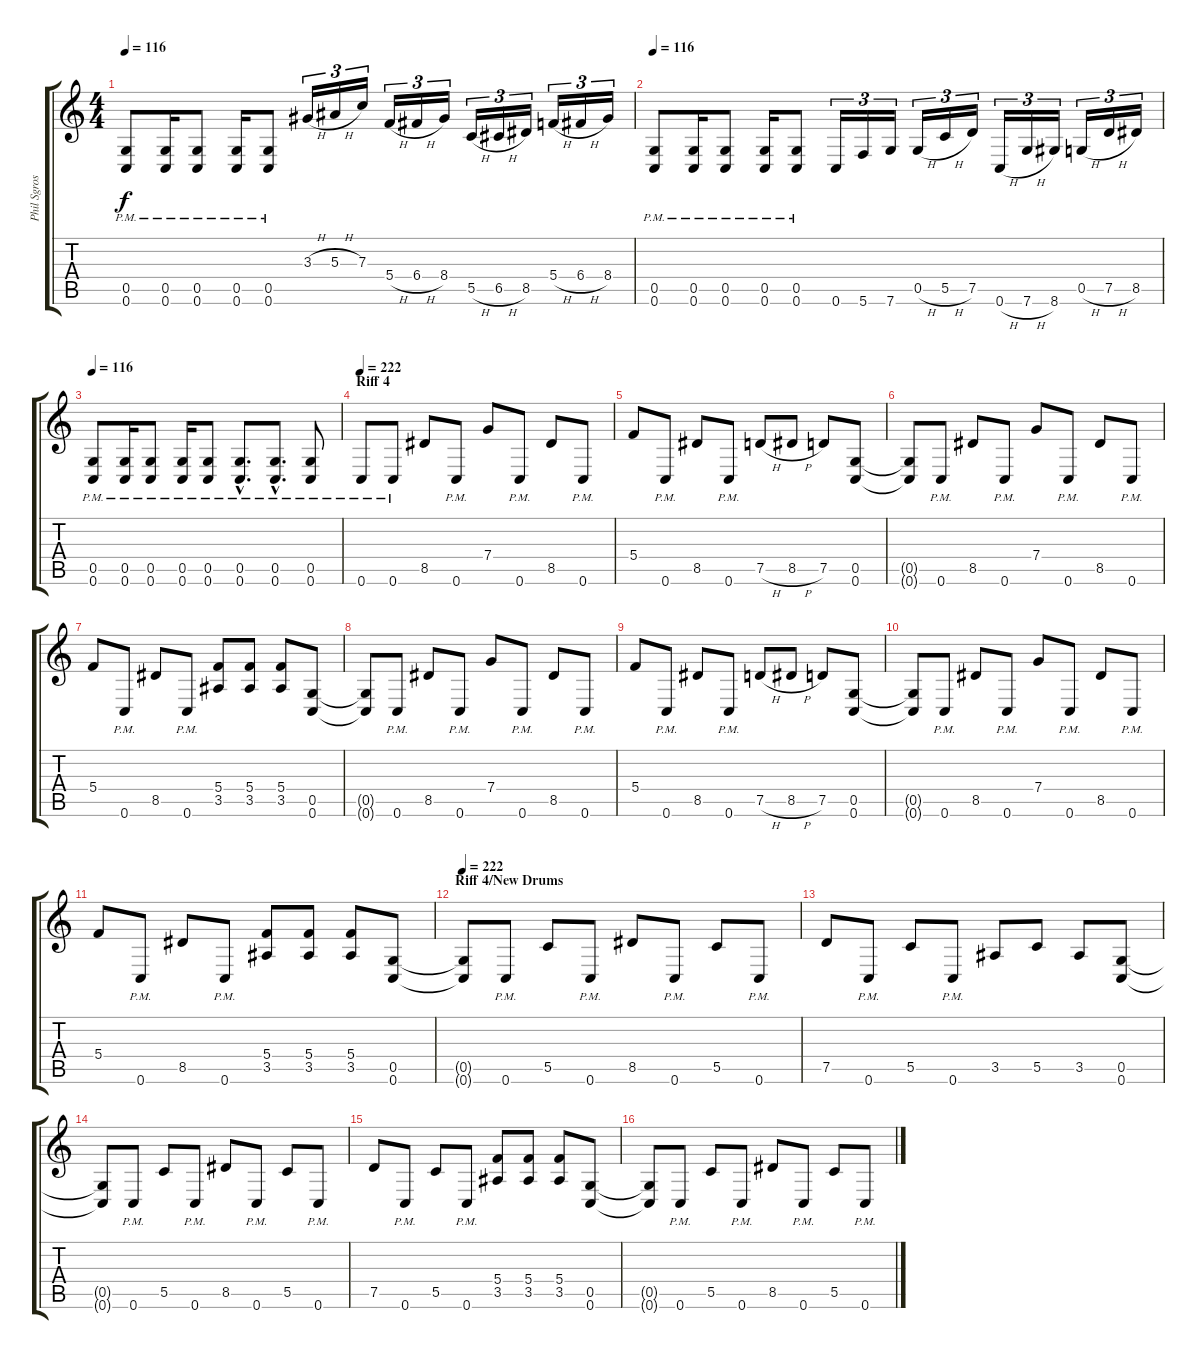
\track ("Phil Sgrosso (Guitar)" "Phil Sgros") {instrument overdrivenguitar}
\staff {score tabs}
\tuning (D4 A3 F3 C3 G2 C2) {hide}
\ts (4 4)
\tempo 116
\clef g2
\ks c
(0.5{pm} 0.6{pm}).8{dy f} (0.5{pm} 0.6{pm}).16 (0.5{pm} 0.6{pm}).8 (0.5{pm} 0.6{pm}).16 (0.5{pm} 0.6{pm}).8 3.3{h}.16{tu (3 2)} 5.3{h}.16{tu (3 2)} 7.3.16{tu (3 2)} 5.4{h}.16{tu (3 2)} 6.4{h}.16{tu (3 2)} 8.4.16{tu (3 2)} 5.5{h}.16{tu (3 2)} 6.5{h}.16{tu (3 2)} 8.5.16{tu (3 2)} 5.4{h}.16{tu (3 2)} 6.4{h}.16{tu (3 2)} 8.4.16{tu (3 2)} |
\tempo 116
(0.5{pm} 0.6{pm}).8 (0.5{pm} 0.6{pm}).16 (0.5{pm} 0.6{pm}).8 (0.5{pm} 0.6{pm}).16 (0.5{pm} 0.6{pm}).8 0.6.16{tu (3 2)} 5.6.16{tu (3 2)} 7.6.16{tu (3 2)} 0.5{h}.16{tu (3 2)} 5.5{h}.16{tu (3 2)} 7.5.16{tu (3 2)} 0.6{h}.16{tu (3 2)} 7.6{h}.16{tu (3 2)} 8.6.16{tu (3 2)} 0.5{h}.16{tu (3 2)} 7.5{h}.16{tu (3 2)} 8.5.16{tu (3 2)} |
\tempo 116
(0.5{pm} 0.6{pm}).8 (0.5{pm} 0.6{pm}).16 (0.5{pm} 0.6{pm}).8 (0.5{pm} 0.6{pm}).16 (0.5{pm} 0.6{pm}).8 (0.5{hac pm} 0.6{hac pm}).8{d} (0.5{hac pm} 0.6{hac pm}).8{d} (0.5{pm} 0.6{pm}).8 |
\section ("" "Riff 4")
\tempo 222
0.6{pm}.8 0.6{pm}.8 8.5.8 0.6{pm}.8 7.4.8 0.6{pm}.8 8.5.8 0.6{pm}.8 |
5.4.8 0.6{pm}.8 8.5.8 0.6{pm}.8 7.5{h}.8 8.5{h}.8 7.5.8 (0.5 0.6).8 |
(0.5{t} 0.6{t}).8 0.6{pm}.8 8.5.8 0.6{pm}.8 7.4.8 0.6{pm}.8 8.5.8 0.6{pm}.8 |
5.4.8 0.6{pm}.8 8.5.8 0.6{pm}.8 (5.4 3.5).8 (5.4 3.5).8 (5.4 3.5).8 (0.5 0.6).8 |
(0.5{t} 0.6{t}).8 0.6{pm}.8 8.5.8 0.6{pm}.8 7.4.8 0.6{pm}.8 8.5.8 0.6{pm}.8 |
5.4.8 0.6{pm}.8 8.5.8 0.6{pm}.8 7.5{h}.8 8.5{h}.8 7.5.8 (0.5 0.6).8 |
(0.5{t} 0.6{t}).8 0.6{pm}.8 8.5.8 0.6{pm}.8 7.4.8 0.6{pm}.8 8.5.8 0.6{pm}.8 |
5.4.8 0.6{pm}.8 8.5.8 0.6{pm}.8 (5.4 3.5).8 (5.4 3.5).8 (5.4 3.5).8 (0.5 0.6).8 |
\section ("" "Riff 4/New Drums")
\tempo 222
(0.5{t} 0.6{t}).8 0.6{pm}.8 5.5.8 0.6{pm}.8 8.5.8 0.6{pm}.8 5.5.8 0.6{pm}.8 |
7.5.8 0.6{pm}.8 5.5.8 0.6{pm}.8 3.5.8 5.5.8 3.5.8 (0.5 0.6).8 |
(0.5{t} 0.6{t}).8 0.6{pm}.8 5.5.8 0.6{pm}.8 8.5.8 0.6{pm}.8 5.5.8 0.6{pm}.8 |
7.5.8 0.6{pm}.8 5.5.8 0.6{pm}.8 (5.4 3.5).8 (5.4 3.5).8 (5.4 3.5).8 (0.5 0.6).8 |
(0.5{t} 0.6{t}).8 0.6{pm}.8 5.5.8 0.6{pm}.8 8.5.8 0.6{pm}.8 5.5.8 0.6{pm}.8
